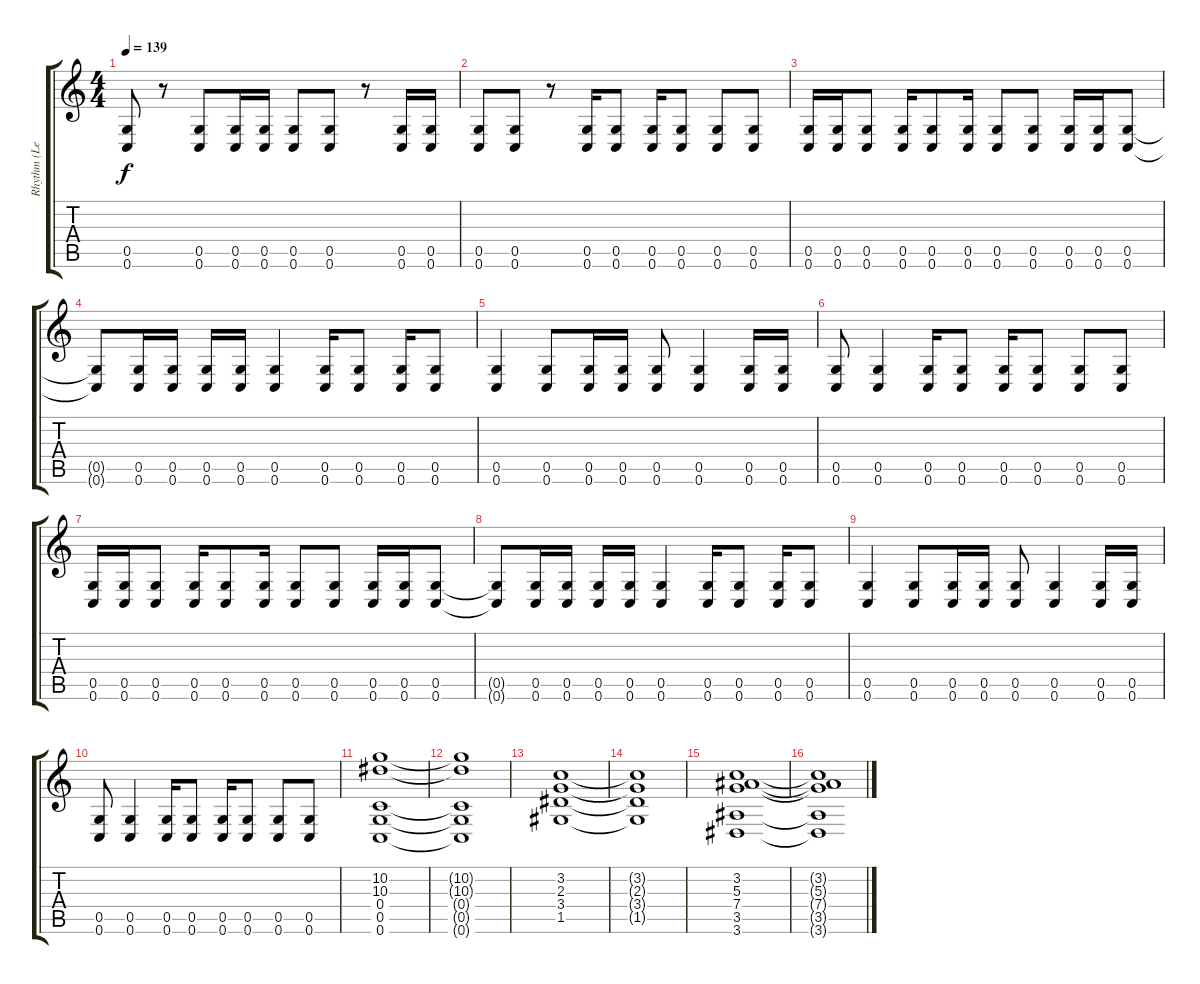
\track ("Rhythm (Left)" "Rhythm (Le") {instrument distortionguitar}
\staff {score tabs}
\tuning (D4 A3 F3 C3 G2 C2) {hide}
\ts (4 4)
\tempo 139
\clef g2
\ks c
(0.5 0.6).8{dy f} r.8 (0.5 0.6).8 (0.5 0.6).16 (0.5 0.6).16 (0.5 0.6).8 (0.5 0.6).8 r.8 (0.5 0.6).16 (0.5 0.6).16 |
(0.5 0.6).8 (0.5 0.6).8 r.8 (0.5 0.6).16 (0.5 0.6).8 (0.5 0.6).16 (0.5 0.6).8 (0.5 0.6).8 (0.5 0.6).8 |
(0.5 0.6).16 (0.5 0.6).16 (0.5 0.6).8 (0.5 0.6).16 (0.5 0.6).8 (0.5 0.6).16 (0.5 0.6).8 (0.5 0.6).8 (0.5 0.6).16 (0.5 0.6).16 (0.5 0.6).8 |
(0.5{t} 0.6{t}).8 (0.5 0.6).16 (0.5 0.6).16 (0.5 0.6).16 (0.5 0.6).16 (0.5 0.6).4 (0.5 0.6).16 (0.5 0.6).8 (0.5 0.6).16 (0.5 0.6).8 |
(0.5 0.6).4 (0.5 0.6).8 (0.5 0.6).16 (0.5 0.6).16 (0.5 0.6).8 (0.5 0.6).4 (0.5 0.6).16 (0.5 0.6).16 |
(0.5 0.6).8 (0.5 0.6).4 (0.5 0.6).16 (0.5 0.6).8 (0.5 0.6).16 (0.5 0.6).8 (0.5 0.6).8 (0.5 0.6).8 |
(0.5 0.6).16 (0.5 0.6).16 (0.5 0.6).8 (0.5 0.6).16 (0.5 0.6).8 (0.5 0.6).16 (0.5 0.6).8 (0.5 0.6).8 (0.5 0.6).16 (0.5 0.6).16 (0.5 0.6).8 |
(0.5{t} 0.6{t}).8 (0.5 0.6).16 (0.5 0.6).16 (0.5 0.6).16 (0.5 0.6).16 (0.5 0.6).4 (0.5 0.6).16 (0.5 0.6).8 (0.5 0.6).16 (0.5 0.6).8 |
(0.5 0.6).4 (0.5 0.6).8 (0.5 0.6).16 (0.5 0.6).16 (0.5 0.6).8 (0.5 0.6).4 (0.5 0.6).16 (0.5 0.6).16 |
(0.5 0.6).8 (0.5 0.6).4 (0.5 0.6).16 (0.5 0.6).8 (0.5 0.6).16 (0.5 0.6).8 (0.5 0.6).8 (0.5 0.6).8 |
(10.2 10.3 0.4 0.5 0.6).1 |
(10.2{t} 10.3{t} 0.4{t} 0.5{t} 0.6{t}).1 |
(3.2 2.3 3.4 1.5).1 |
(3.2{t} 2.3{t} 3.4{t} 1.5{t}).1 |
(3.2 5.3 7.4 3.5 3.6).1 |
(3.2{t} 5.3{t} 7.4{t} 3.5{t} 3.6{t}).1
